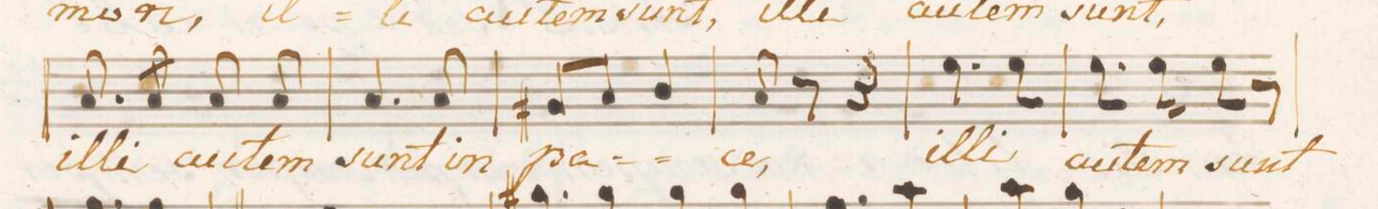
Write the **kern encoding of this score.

**kern	**text	**dynam
*I"Tenore.	*	*
*clefC4	*	*
*k[f#]	*	*
*M2/4	*	*
8.G/	il-	.
16G/	-li	.
8G/	au-	.
8G/	-tem	.
=38	=38	=38
4.G/	sunt	.
8G/	in	.
=39	=39	=39
8F#X/L	pa-	.
8G/J	.	.
4A/	.	.
=40	=40	=40
8G/	-ce,	.
8r	.	.
4r	.	.
=41	=41	=41
4.d\	il-	.
8d\	-li	.
=42	=42	=42
8.d\	au-	.
16d\	-tem	.
8d\	sunt	.
8r	.	.
=43	=43	=43
*-	*-	*-
